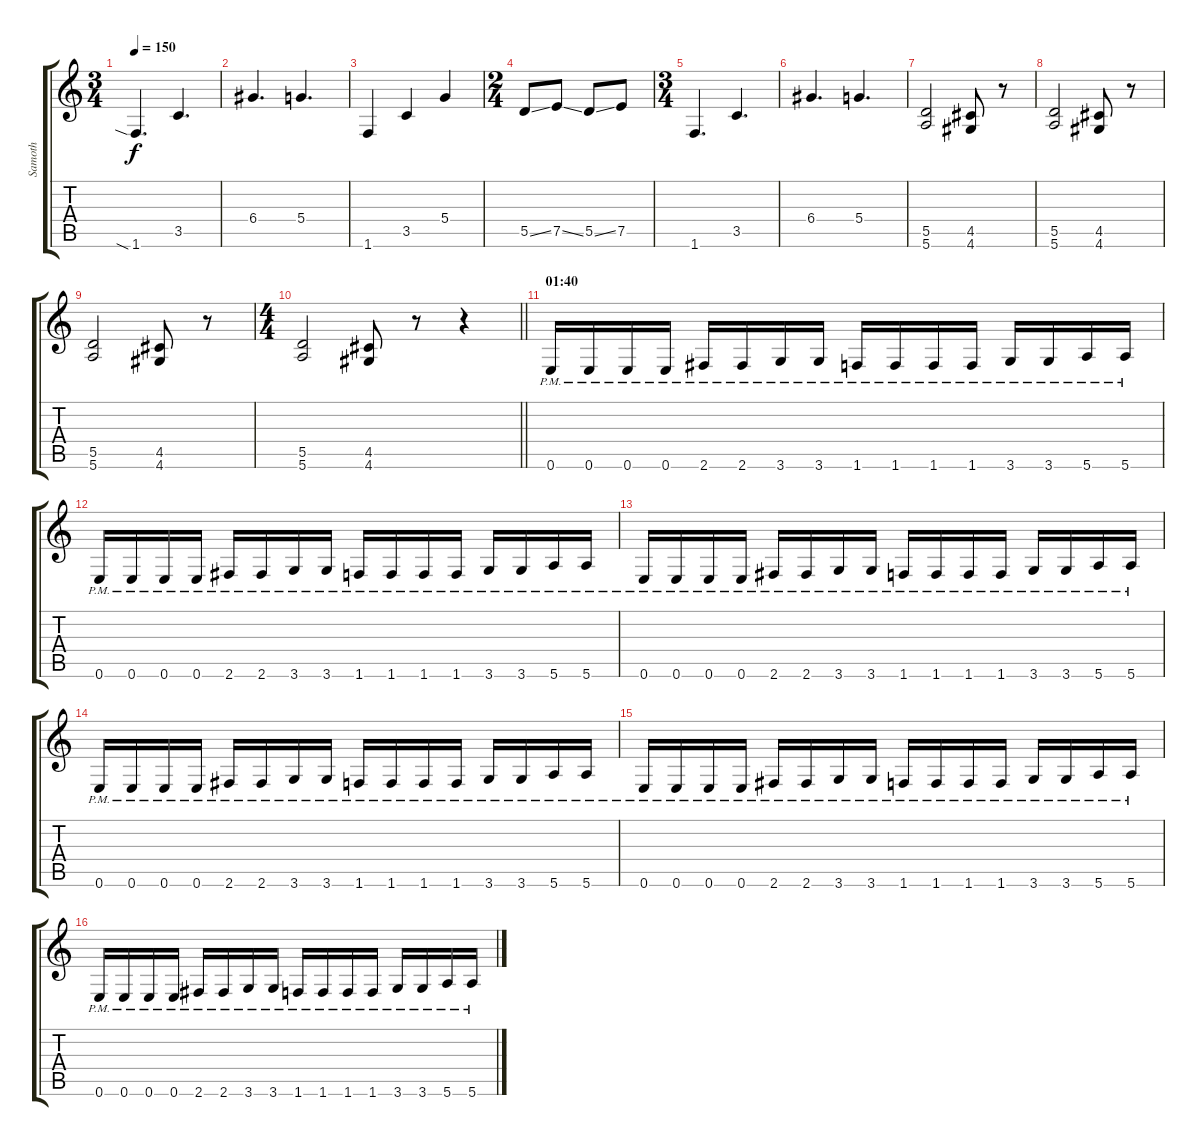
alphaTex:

\track ("Samoth" "Samoth") {instrument overdrivenguitar}
\staff {score tabs}
\tuning (E4 B3 G3 D3 A2 E2) {hide}
\ts (3 4)
\tempo 150
\clef g2
\ks c
1.6{sia}.4{d dy f} 3.5.4{d} |
6.4.4{d} 5.4.4{d} |
1.6.4 3.5.4 5.4.4 |
\ts (2 4)
5.5{ss}.8 7.5{ss}.8 5.5{ss}.8 7.5.8 |
\ts (3 4)
1.6.4{d} 3.5.4{d} |
6.4.4{d} 5.4.4{d} |
(5.5 5.6).2 (4.5 4.6).8 r.8 |
(5.5 5.6).2 (4.5 4.6).8 r.8 |
(5.5 5.6).2 (4.5 4.6).8 r.8 |
\ts (4 4)
\barLineRight lightlight
(5.5 5.6).2 (4.5 4.6).8 r.8 r.4 |
\section ("" "01:40")
0.6{pm}.16{volume 16 instrument overdrivenguitar} 0.6{pm}.16 0.6{pm}.16 0.6{pm}.16 2.6{pm}.16 2.6{pm}.16 3.6{pm}.16 3.6{pm}.16 1.6{pm}.16 1.6{pm}.16 1.6{pm}.16 1.6{pm}.16 3.6{pm}.16 3.6{pm}.16 5.6{pm}.16 5.6{pm}.16 |
0.6{pm}.16 0.6{pm}.16 0.6{pm}.16 0.6{pm}.16 2.6{pm}.16 2.6{pm}.16 3.6{pm}.16 3.6{pm}.16 1.6{pm}.16 1.6{pm}.16 1.6{pm}.16 1.6{pm}.16 3.6{pm}.16 3.6{pm}.16 5.6{pm}.16 5.6{pm}.16 |
0.6{pm}.16 0.6{pm}.16 0.6{pm}.16 0.6{pm}.16 2.6{pm}.16 2.6{pm}.16 3.6{pm}.16 3.6{pm}.16 1.6{pm}.16 1.6{pm}.16 1.6{pm}.16 1.6{pm}.16 3.6{pm}.16 3.6{pm}.16 5.6{pm}.16 5.6{pm}.16 |
0.6{pm}.16 0.6{pm}.16 0.6{pm}.16 0.6{pm}.16 2.6{pm}.16 2.6{pm}.16 3.6{pm}.16 3.6{pm}.16 1.6{pm}.16 1.6{pm}.16 1.6{pm}.16 1.6{pm}.16 3.6{pm}.16 3.6{pm}.16 5.6{pm}.16 5.6{pm}.16 |
0.6{pm}.16 0.6{pm}.16 0.6{pm}.16 0.6{pm}.16 2.6{pm}.16 2.6{pm}.16 3.6{pm}.16 3.6{pm}.16 1.6{pm}.16 1.6{pm}.16 1.6{pm}.16 1.6{pm}.16 3.6{pm}.16 3.6{pm}.16 5.6{pm}.16 5.6{pm}.16 |
0.6{pm}.16 0.6{pm}.16 0.6{pm}.16 0.6{pm}.16 2.6{pm}.16 2.6{pm}.16 3.6{pm}.16 3.6{pm}.16 1.6{pm}.16 1.6{pm}.16 1.6{pm}.16 1.6{pm}.16 3.6{pm}.16 3.6{pm}.16 5.6{pm}.16 5.6{pm}.16
